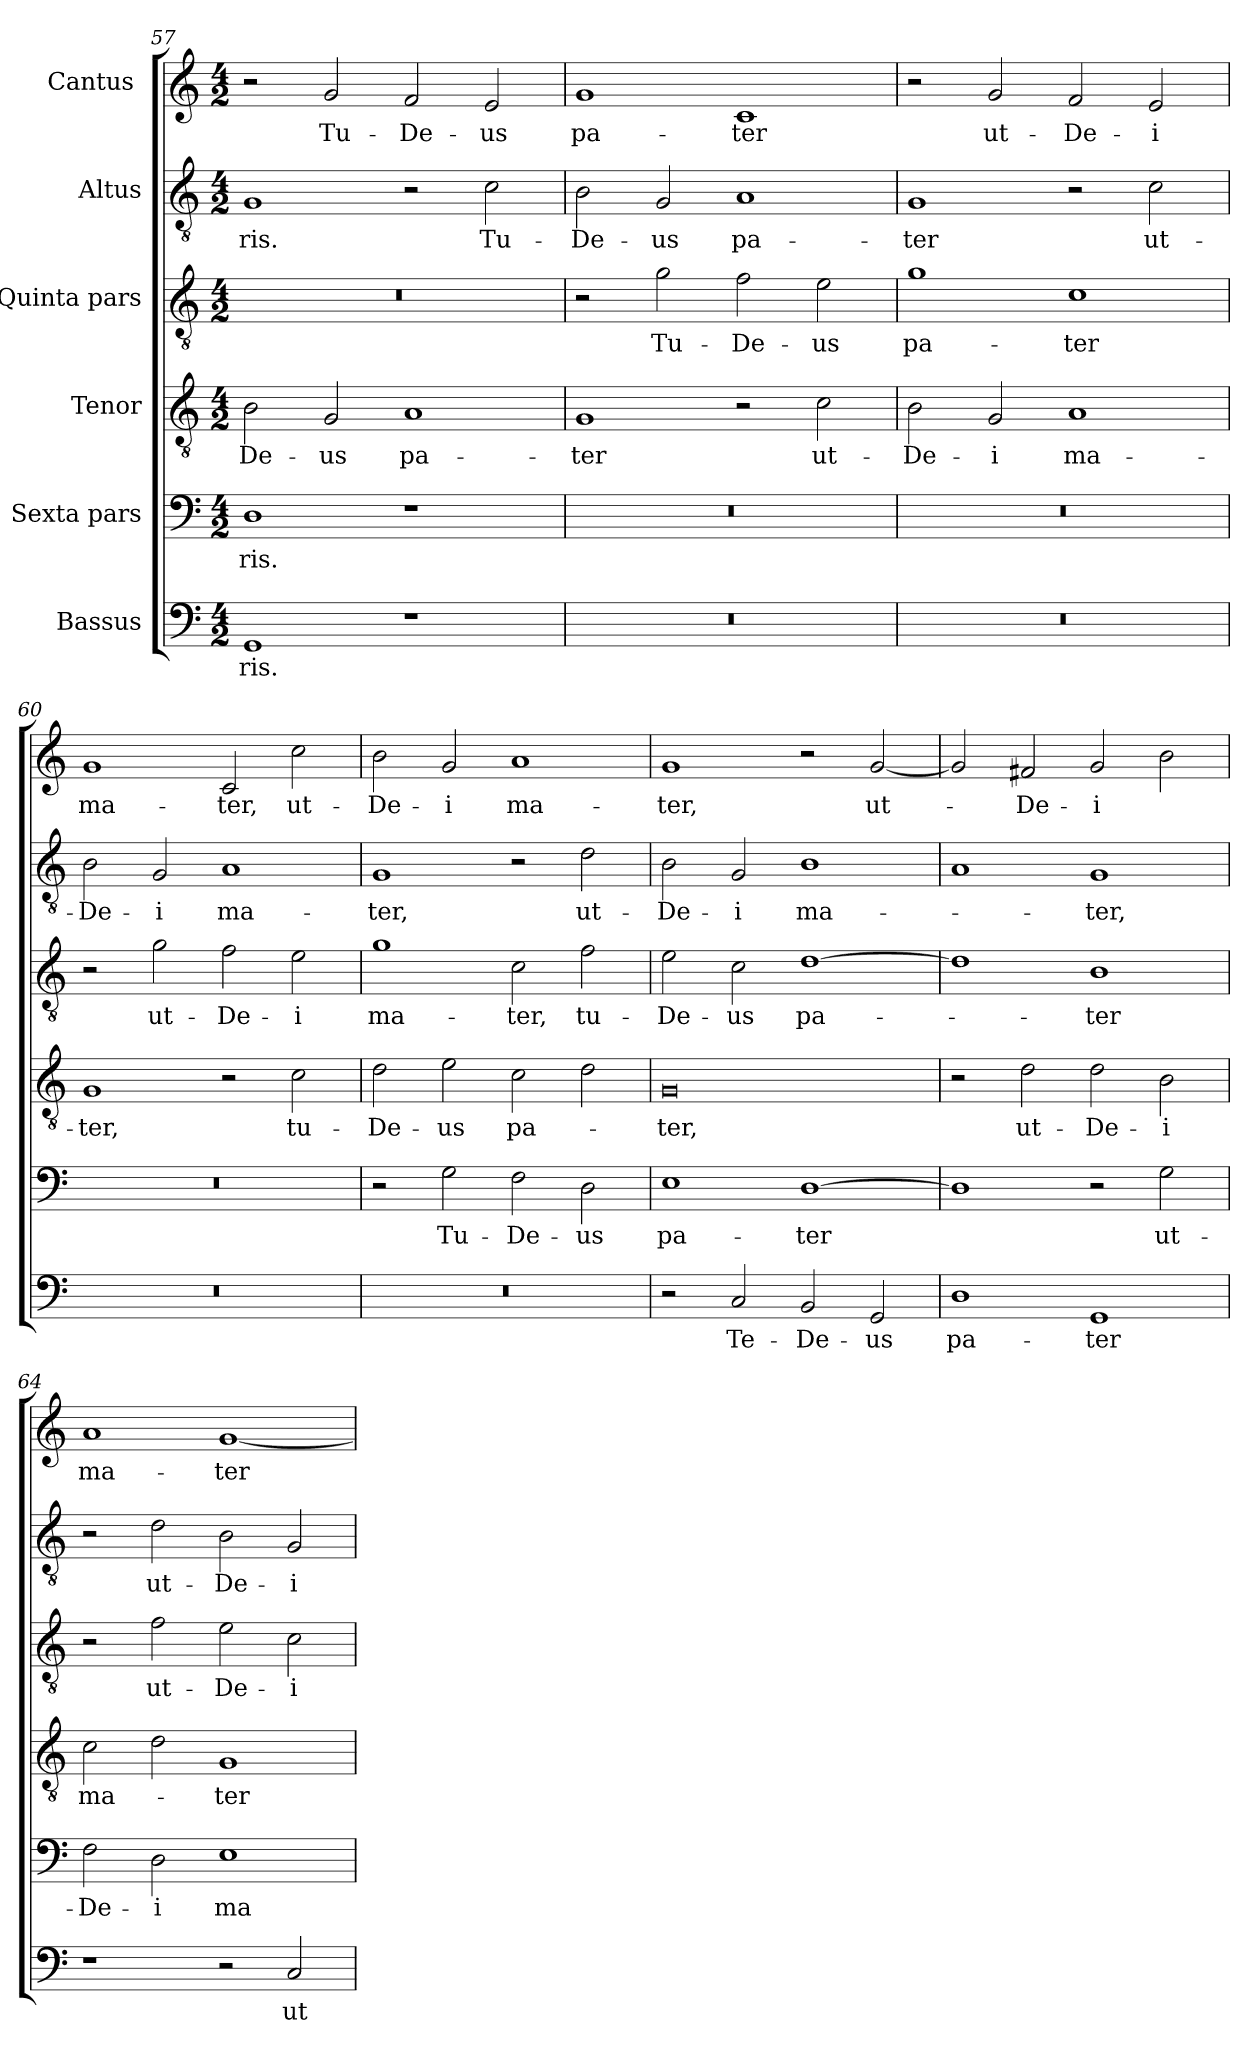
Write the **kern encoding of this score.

**kern	**text	**kern	**text	**kern	**text	**kern	**text	**kern	**text	**kern	**text
*part6	*part6	*part5	*part5	*part4	*part4	*part3	*part3	*part2	*part2	*part1	*part1
*staff6	*staff6	*staff5	*staff5	*staff4	*staff4	*staff3	*staff3	*staff2	*staff2	*staff1	*staff1
*I"Bassus	*	*I"Sexta pars	*	*I"Tenor	*	*I"Quinta pars	*	*I"Altus	*	*I"Cantus 	*
*clefF4	*	*clefF4	*	*clefGv2	*	*clefGv2	*	*clefGv2	*	*clefG2	*
*k[]	*	*k[]	*	*k[]	*	*k[]	*	*k[]	*	*k[]	*
*M4/2	*	*M4/2	*	*M4/2	*	*M4/2	*	*M4/2	*	*M4/2	*
=57	=57	=57	=57	=57	=57	=57	=57	=57	=57	=57	=57
1GG/	-ris.	1D\	-ris.	2B\	De-	0r	.	1G/	-ris.	2r	.
.	.	.	.	2G/	-us	.	.	.	.	2g/	Tu-
1r	.	1r	.	1A/	pa-	.	.	2r	.	2f/	De-
.	.	.	.	.	.	.	.	2c\	Tu-	2e/	-us
=58	=58	=58	=58	=58	=58	=58	=58	=58	=58	=58	=58
0r	.	0r	.	1G/	-ter	2r	.	2B\	De-	1g/	pa-
.	.	.	.	.	.	2g\	Tu-	2G/	-us	.	.
.	.	.	.	2r	.	2f\	De-	1A/	pa-	1c/	-ter
.	.	.	.	2c\	ut-	2e\	-us	.	.	.	.
=59	=59	=59	=59	=59	=59	=59	=59	=59	=59	=59	=59
0r	.	0r	.	2B\	De-	1g\	pa-	1G/	-ter	2r	.
.	.	.	.	2G/	-i	.	.	.	.	2g/	ut-
.	.	.	.	1A/	ma-	1c\	-ter	2r	.	2f/	De-
.	.	.	.	.	.	.	.	2c\	ut-	2e/	-i
=60	=60	=60	=60	=60	=60	=60	=60	=60	=60	=60	=60
0r	.	0r	.	1G/	-ter,	2r	.	2B\	De-	1g/	ma-
.	.	.	.	.	.	2g\	ut-	2G/	-i	.	.
.	.	.	.	2r	.	2f\	De-	1A/	ma-	2c/	-ter,
.	.	.	.	2c\	tu-	2e\	-i	.	.	2cc\	ut-
=61	=61	=61	=61	=61	=61	=61	=61	=61	=61	=61	=61
0r	.	2r	.	2d\	De-	1g\	ma-	1G/	-ter,	2b\	De-
.	.	2G\	Tu-	2e\	-us	.	.	.	.	2g/	-i
.	.	2F\	De-	2c\	pa-	2c\	-ter,	2r	.	1a/	ma-
.	.	2D\	-us	2d\	.	2f\	tu-	2d\	ut-	.	.
=62	=62	=62	=62	=62	=62	=62	=62	=62	=62	=62	=62
2r	.	1E\	pa-	0G/	-ter,	2e\	De-	2B\	De-	1g/	-ter,
2C/	Te-	.	.	.	.	2c\	-us	2G/	-i	.	.
2BB/	De-	[1D\	-ter	.	.	[1d\	pa-	1B\	ma-	2r	.
2GG/	-us	.	.	.	.	.	.	.	.	[2g/	ut-
=63	=63	=63	=63	=63	=63	=63	=63	=63	=63	=63	=63
1D\	pa-	1D\]	.	2r	.	1d\]	.	1A/	.	2g/]	.
.	.	.	.	2d\	ut-	.	.	.	.	2f#X/	De-
1GG/	-ter	2r	.	2d\	De-	1B\	-ter	1G/	-ter,	2g/	-i
.	.	2G\	ut-	2B\	-i	.	.	.	.	2b\	.
=64	=64	=64	=64	=64	=64	=64	=64	=64	=64	=64	=64
1r	.	2F\	De-	2c\	ma-	2r	.	2r	.	1a/	ma-
.	.	2D\	-i	2d\	.	2f\	ut-	2d\	ut-	.	.
2r	.	1E\	ma-	1G/	-ter	2e\	De-	2B\	De-	[1g/	-ter
2C/	ut-	.	.	.	.	2c\	-i	2G/	-i	.	.
=	=	=	=	=	=	=	=	=	=	=	=
*-	*-	*-	*-	*-	*-	*-	*-	*-	*-	*-	*-
